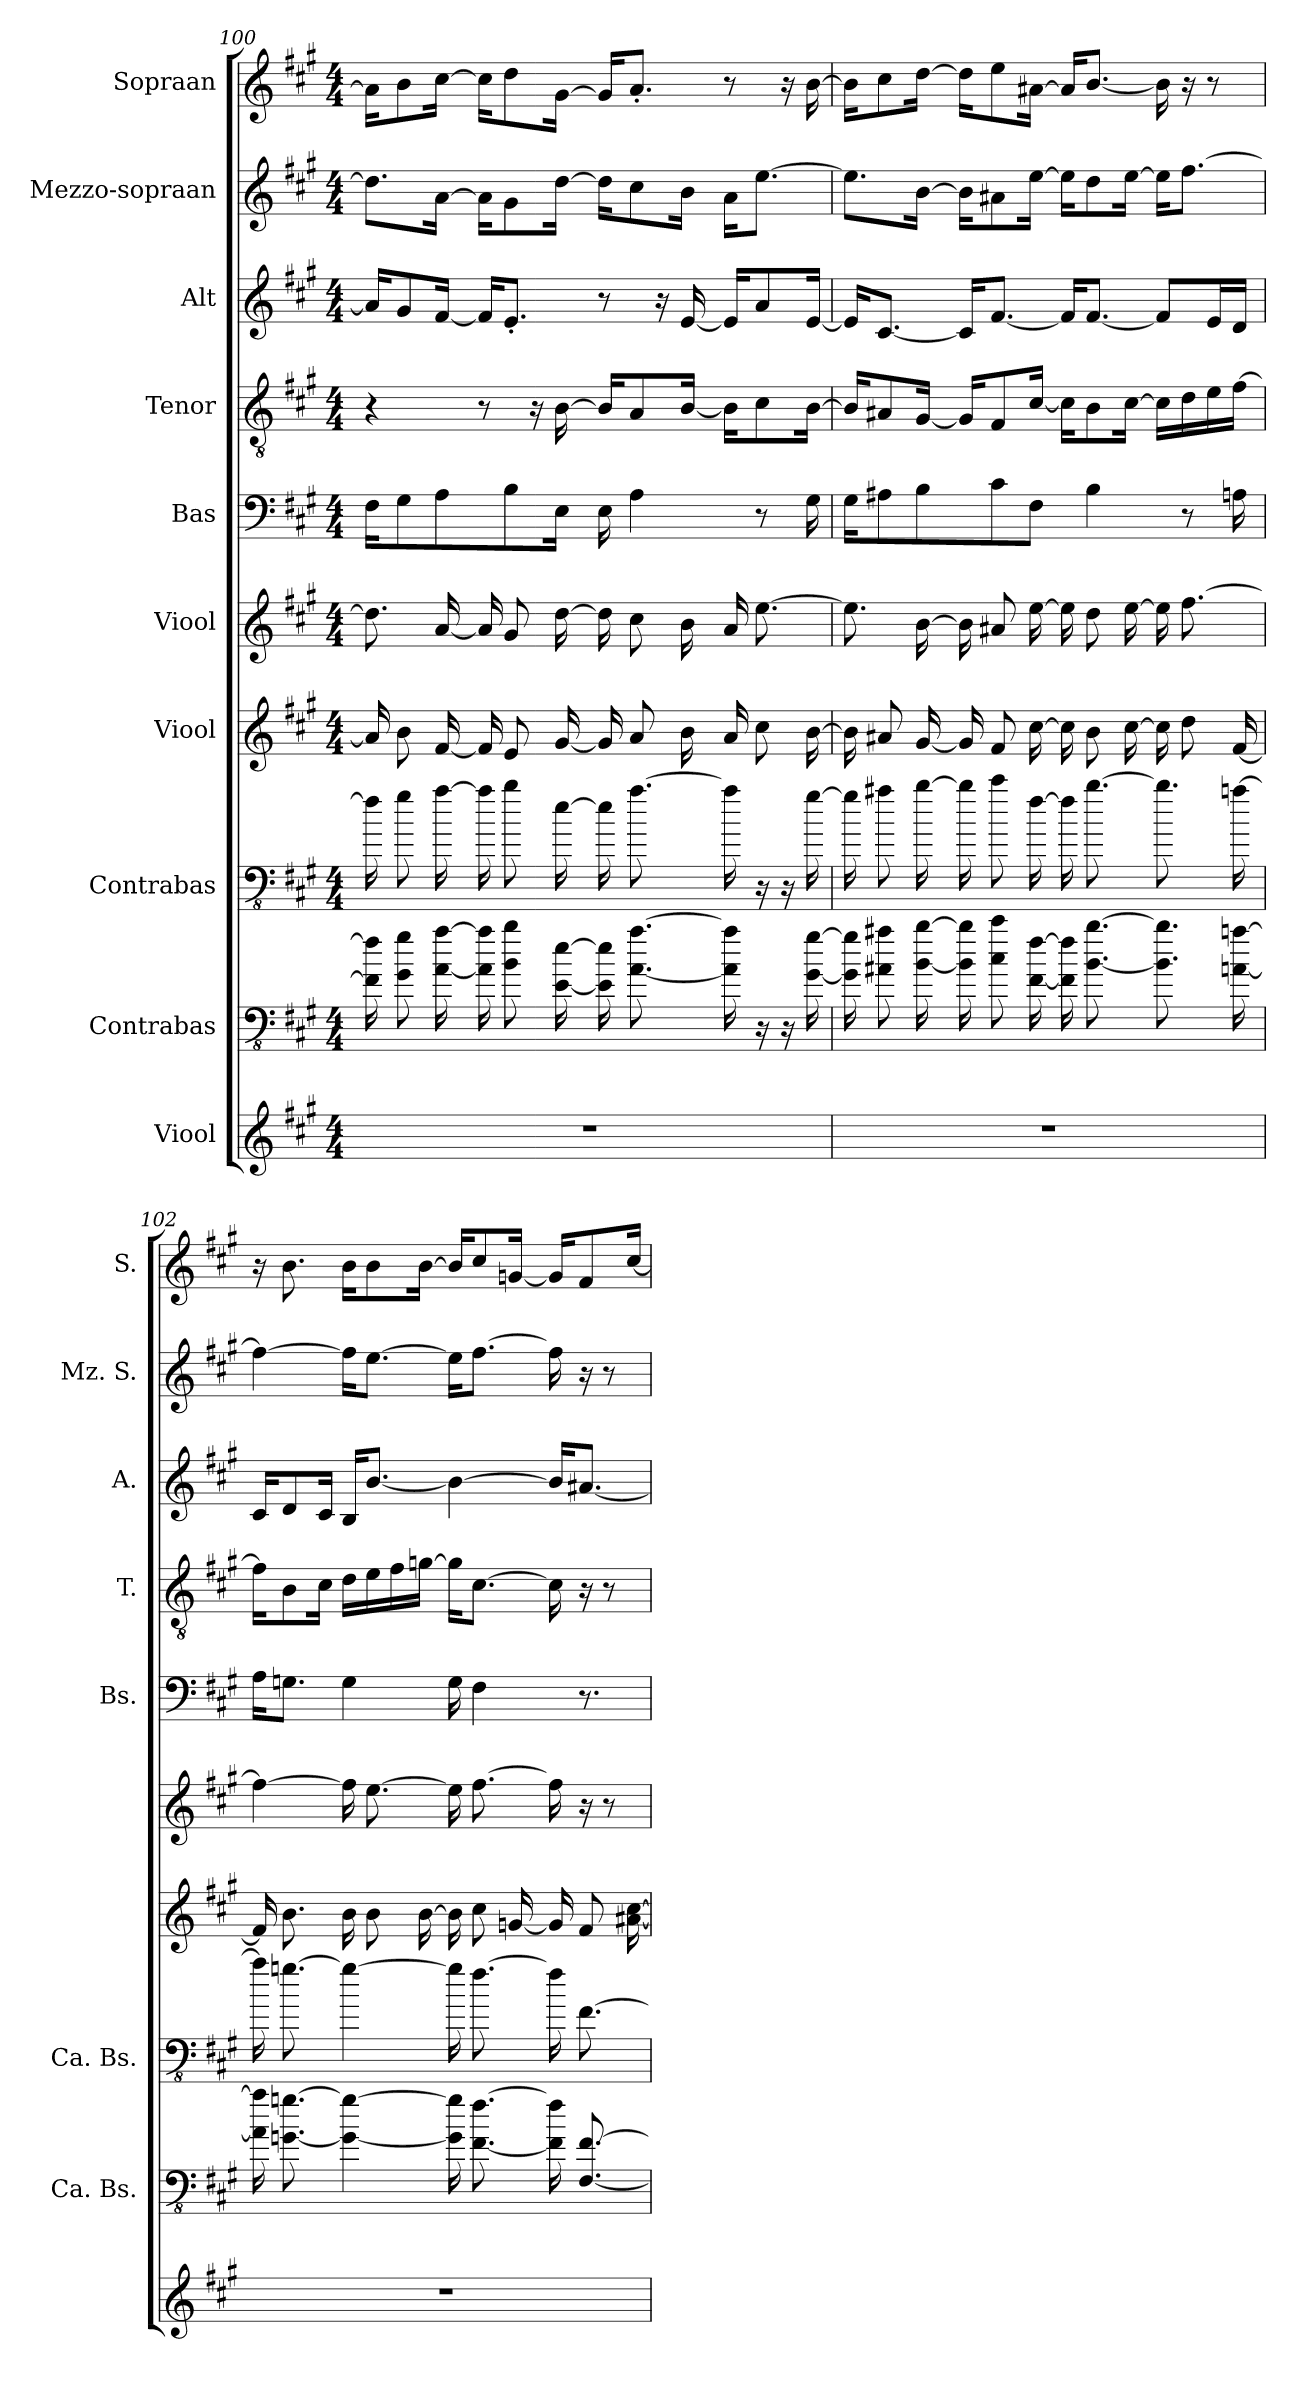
**kern	**kern	**kern	**kern	**kern	**kern	**kern	**kern	**kern	**kern
*part10	*part9	*part8	*part7	*part6	*part5	*part4	*part3	*part2	*part1
*staff10	*staff9	*staff8	*staff7	*staff6	*staff5	*staff4	*staff3	*staff2	*staff1
*I"Viool	*I"Contrabas	*I"Contrabas	*I"Viool	*I"Viool	*I"Bas	*I"Tenor	*I"Alt	*I"Mezzo-sopraan	*I"Sopraan
*	*I'Ca. Bs.	*I'Ca. Bs.	*	*	*I'Bs.	*I'T.	*I'A.	*I'Mz. S.	*I'S.
*clefG2	*clefFv4	*clefFv4	*clefG2	*clefG2	*clefF4	*clefGv2	*clefG2	*clefG2	*clefG2
*	*ITrd7c12	*ITrd7c12	*	*	*	*	*	*	*
*k[f#c#g#]	*k[f#c#g#]	*k[f#c#g#]	*k[f#c#g#]	*k[f#c#g#]	*k[f#c#g#]	*k[f#c#g#]	*k[f#c#g#]	*k[f#c#g#]	*k[f#c#g#]
*M4/4	*M4/4	*M4/4	*M4/4	*M4/4	*M4/4	*M4/4	*M4/4	*M4/4	*M4/4
=100	=100	=100	=100	=100	=100	=100	=100	=100	=100
1r	16FF#\] 16F#\]	16F#\]	16a/]	8.dd\]	16F#\KL	4r	16a/KL]	8.dd\L]	16a\KL]
.	8GG#\ 8G#\	8G#\	8b\	.	8G#\	.	8g#/	.	8b\
.	[16AA\ [16A\	[16A\	[16f#/	[16a/	8A\	.	[16f#/Jk	[16a\Jk	[16cc#\Jk
.	16AA\] 16A\]	16A\]	16f#/]	16a/]	.	8r	16f#/KL]	16a\KL]	16cc#\KL]
.	8BB\ 8B\	8B\	8e/	8g#/	8B\	.	8.e'/J	8g#\	8dd\
.	.	.	.	.	.	16r	.	.	.
.	[16EE\ [16E\	[16E\	[16g#/	[16dd\	16E\Jk	[16B\	.	[16dd\Jk	[16g#\Jk
.	16EE\] 16E\]	16E\]	16g#/]	16dd\]	16E\	16B/KL]	8r	16dd\KL]	16g#/KL]
.	[8.AA\ [8.A\	[8.A\	8a/	8cc#\	4A\	8A/	.	8cc#\	8.a'/J
.	.	.	.	.	.	.	16r	.	.
.	.	.	16b\	16b\	.	[16B/Jk	[16e/	16b\Jk	.
.	16AA\] 16A\]	16A\]	16a/	16a/	.	16B\KL]	16e/KL]	16a\KL	8r
.	16r	16r	8cc#\	[8.ee\	8r	8c#\	8a/	[8.ee\J	.
.	16r	16r	.	.	.	.	.	.	16r
.	[16GG#\ [16G#\	[16G#\	[16b\	.	16G#\	[16B\Jk	[16e/Jk	.	[16b\
!!LO:PB:g=z
=101	=101	=101	=101	=101	=101	=101	=101	=101	=101
1r	16GG#\] 16G#\]	16G#\]	16b\]	8.ee\]	16G#\KL	16B/KL]	16e/KL]	8.ee\L]	16b\KL]
.	8AA#X\ 8A#X\	8A#X\	8a#X/	.	8A#X\	8A#X/	[8.c#/J	.	8cc#\
.	[16BB\ [16B\	[16B\	[16g#/	[16b\	8B\	[16G#/Jk	.	[16b\Jk	[16dd\Jk
.	16BB\] 16B\]	16B\]	16g#/]	16b\]	.	16G#/KL]	16c#/KL]	16b\KL]	16dd\KL]
.	8C#\ 8c#\	8c#\	8f#/	8a#X/	8c#\	8F#/	[8.f#/J	8a#X\	8ee\
.	[16FF#\ [16F#\	[16F#\	[16cc#\	[16ee\	8F#\J	[16c#/Jk	.	[16ee\Jk	[16a#X\Jk
.	16FF#\] 16F#\]	16F#\]	16cc#\]	16ee\]	.	16c#\KL]	16f#/KL]	16ee\KL]	16a#/KL]
.	[8.BB\ [8.B\	[8.B\	8b\	8dd\	4B\	8B\	[8.f#/J	8dd\	[8.b/J
.	.	.	[16cc#\	[16ee\	.	[16c#\Jk	.	[16ee\Jk	.
.	8.BB\] 8.B\]	8.B\]	16cc#\]	16ee\]	.	16c#\LL]	8f#/L]	16ee\KL]	16b\]
.	.	.	8dd\	[8.ff#\	8r	16d\	.	[8.ff#\J	16r
.	.	.	.	.	.	16e\	16e/L	.	8r
.	[16AAn\ [16An\	[16An\	[16f#/	.	16An\	[16f#\JJ	16d/JJ	.	.
=102	=102	=102	=102	=102	=102	=102	=102	=102	=102
1r	16AA\] 16A\]	16A\]	16f#/]	4ff#\_	16A\KL	16f#\KL]	16c#/KL	4ff#\_	16r
.	[8.GGn\ [8.Gn\	[8.Gn\	8.b\	.	8.Gn\J	8B\	8d/	.	8.b\
.	.	.	.	.	.	16c#\Jk	16c#/Jk	.	.
.	4GG\_ 4G\_	4G\_	16b\	16ff#\]	4G\	16d\LL	16B/KL	16ff#\KL]	16b\KL
.	.	.	8b\	[8.ee\	.	16e\	[8.b/J	[8.ee\J	8b\
.	.	.	.	.	.	16f#\	.	.	.
.	.	.	[16b\	.	.	[16gn\JJ	.	.	[16b\Jk
.	16GG\] 16G\]	16G\]	16b\]	16ee\]	16G\	16g\KL]	4b\_	16ee\KL]	16b/KL]
.	[8.FF#\ [8.F#\	[8.F#\	8cc#\	[8.ff#\	4F#\	[8.c#\J	.	[8.ff#\J	8cc#/
.	.	.	[16gn/	.	.	.	.	.	[16gn/Jk
.	16FF#\] 16F#\]	16F#\]	16g/]	16ff#\]	.	16c#\]	16b/KL]	16ff#\]	16g/KL]
.	[8.FFF#/ [8.FF#/	[8.FF#\	8f#/	16r	8.r	16r	[8.a#X/J	16r	8f#/
.	.	.	.	8r	.	8r	.	8r	.
.	.	.	[16a#X\ [16cc#\	.	.	.	.	.	[16cc#/Jk
=	=	=	=	=	=	=	=	=	=
*-	*-	*-	*-	*-	*-	*-	*-	*-	*-
